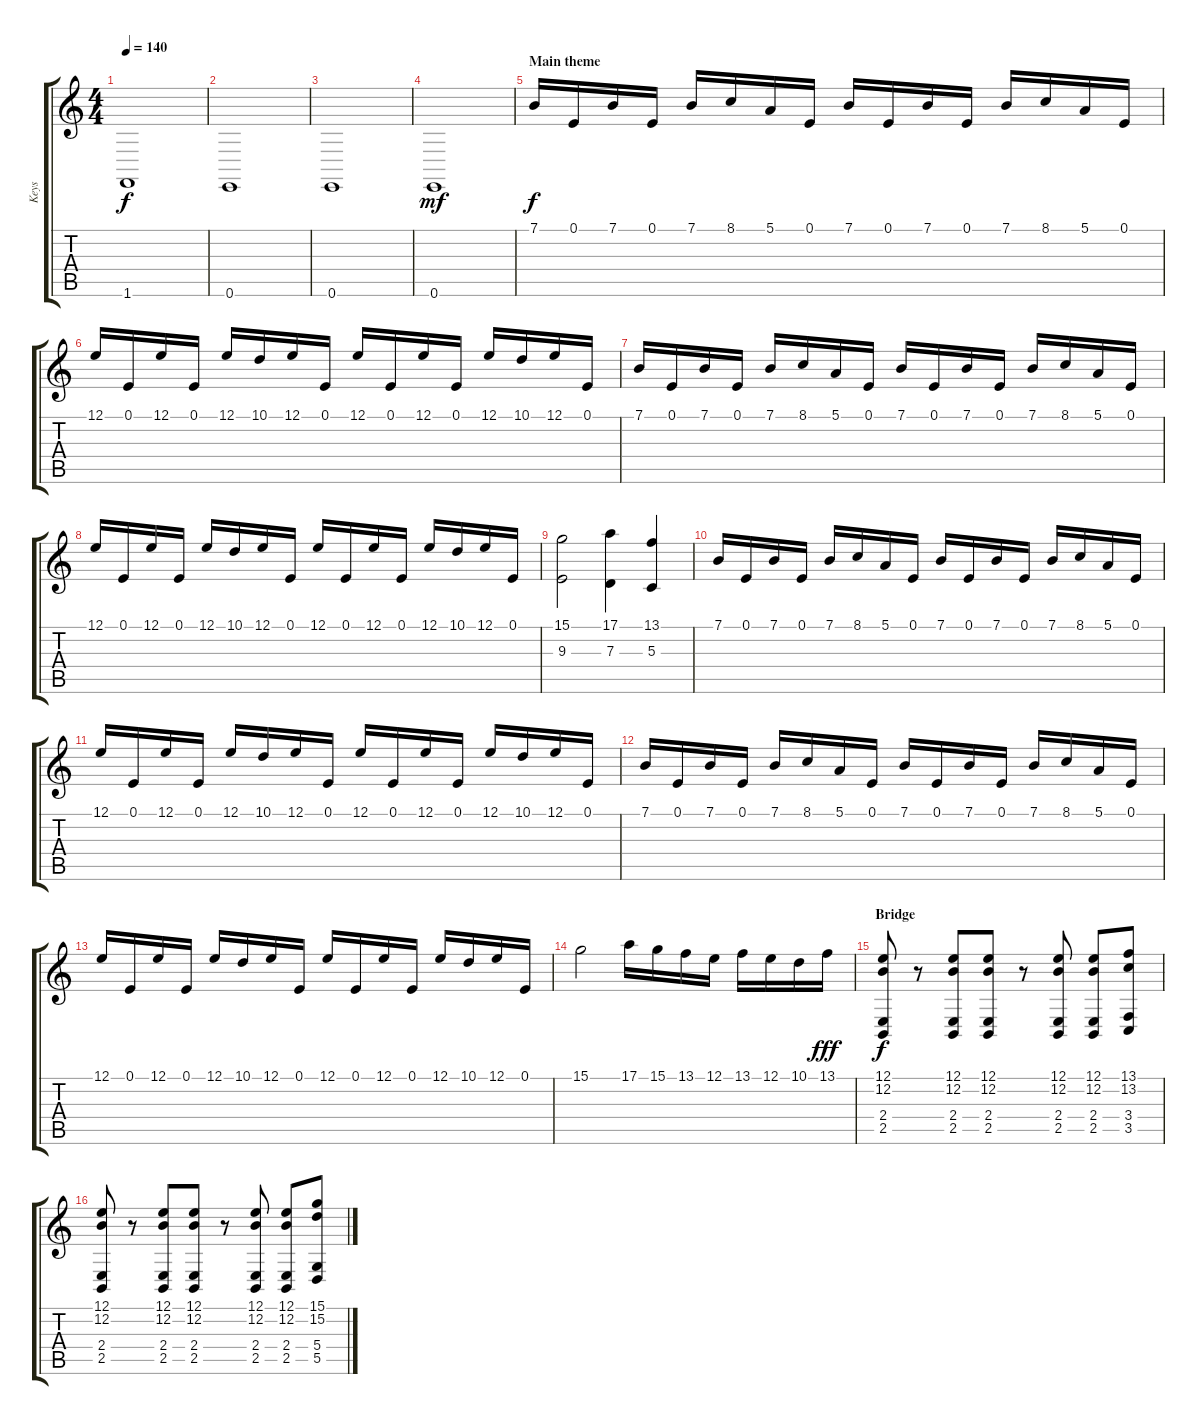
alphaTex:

\track ("Keys" "Keys") {instrument stringensemble1}
\staff {score tabs}
\tuning (E4 B3 G3 D3 A2 E2) {hide}
\ts (4 4)
\tempo 140
\clef g2
\ks c
1.6.1{dy f} |
0.6.1 |
0.6.1 |
0.6.1{dy mf} |
\section ("" "Main theme")
7.1.16{dy f} 0.1.16 7.1.16 0.1.16 7.1.16 8.1.16 5.1.16 0.1.16 7.1.16 0.1.16 7.1.16 0.1.16 7.1.16 8.1.16 5.1.16 0.1.16 |
12.1.16 0.1.16 12.1.16 0.1.16 12.1.16 10.1.16 12.1.16 0.1.16 12.1.16 0.1.16 12.1.16 0.1.16 12.1.16 10.1.16 12.1.16 0.1.16 |
7.1.16 0.1.16 7.1.16 0.1.16 7.1.16 8.1.16 5.1.16 0.1.16 7.1.16 0.1.16 7.1.16 0.1.16 7.1.16 8.1.16 5.1.16 0.1.16 |
12.1.16 0.1.16 12.1.16 0.1.16 12.1.16 10.1.16 12.1.16 0.1.16 12.1.16 0.1.16 12.1.16 0.1.16 12.1.16 10.1.16 12.1.16 0.1.16 |
(15.1 9.3).2 (17.1 7.3).4 (13.1 5.3).4 |
7.1.16 0.1.16 7.1.16 0.1.16 7.1.16 8.1.16 5.1.16 0.1.16 7.1.16 0.1.16 7.1.16 0.1.16 7.1.16 8.1.16 5.1.16 0.1.16 |
12.1.16 0.1.16 12.1.16 0.1.16 12.1.16 10.1.16 12.1.16 0.1.16 12.1.16 0.1.16 12.1.16 0.1.16 12.1.16 10.1.16 12.1.16 0.1.16 |
7.1.16 0.1.16 7.1.16 0.1.16 7.1.16 8.1.16 5.1.16 0.1.16 7.1.16 0.1.16 7.1.16 0.1.16 7.1.16 8.1.16 5.1.16 0.1.16 |
12.1.16 0.1.16 12.1.16 0.1.16 12.1.16 10.1.16 12.1.16 0.1.16 12.1.16 0.1.16 12.1.16 0.1.16 12.1.16 10.1.16 12.1.16 0.1.16 |
15.1.2 17.1.16 15.1.16 13.1.16 12.1.16 13.1.16 12.1.16 10.1.16 13.1.16{dy fff} |
\section ("" "Bridge")
(12.1 12.2 2.4 2.5).8{dy f} r.8 (12.1 12.2 2.4 2.5).8 (12.1 12.2 2.4 2.5).8 r.8 (12.1 12.2 2.4 2.5).8 (12.1 12.2 2.4 2.5).8 (13.1 13.2 3.4 3.5).8 |
(12.1 12.2 2.4 2.5).8 r.8 (12.1 12.2 2.4 2.5).8 (12.1 12.2 2.4 2.5).8 r.8 (12.1 12.2 2.4 2.5).8 (12.1 12.2 2.4 2.5).8 (15.1 15.2 5.4 5.5).8
